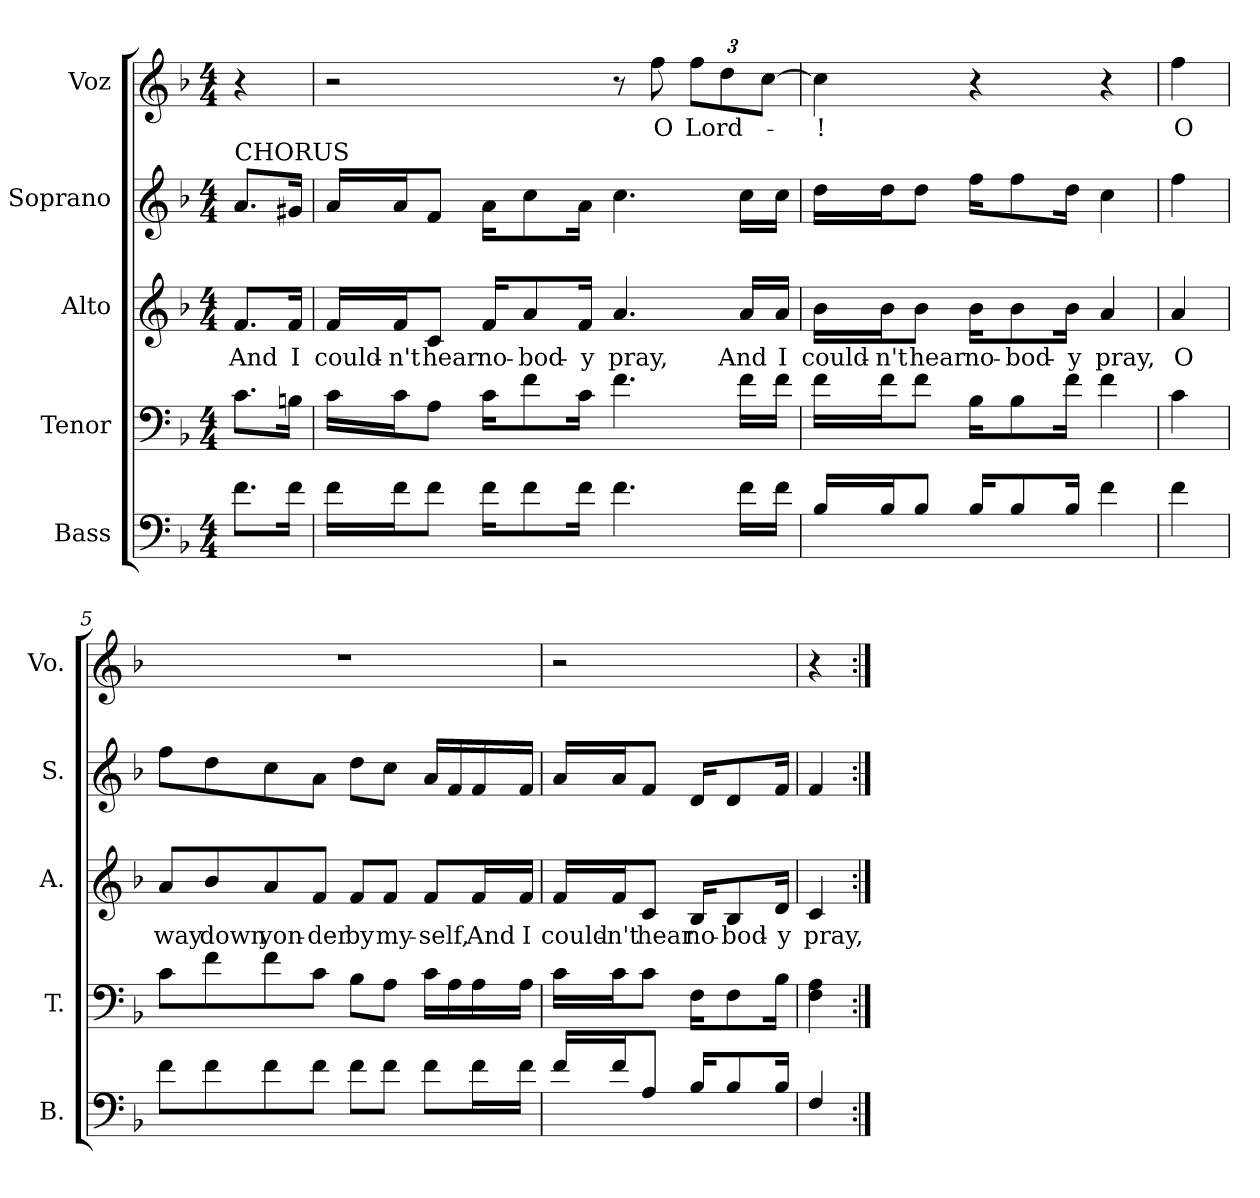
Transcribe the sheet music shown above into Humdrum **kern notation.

**kern	**kern	**kern	**text	**kern	**kern	**text
*part5	*part4	*part3	*part3	*part2	*part1	*part1
*staff5	*staff4	*staff3	*staff3	*staff2	*staff1	*staff1
*I"Bass	*I"Tenor	*I"Alto	*	*I"Soprano	*I"Voz	*
*I'B.	*I'T.	*I'A.	*	*I'S.	*I'Vo.	*
*clefF4	*clefF4	*clefG2	*	*clefG2	*clefG2	*
*ITrd7c12	*	*	*	*	*	*
*k[b-]	*k[b-]	*k[b-]	*	*k[b-]	*k[b-]	*
*M4/4	*M4/4	*M4/4	*	*M4/4	*M4/4	*
*MM80	*MM80	*MM80	*	*MM80	*MM80	*
=1	=1	=1	=1	=1	=1	=1
!	!	!	!	!LO:TX:a:t=CHORUS	!	!
!	!	!	!LO:LY:b	!	!	!
8.F\L	8.c\L	8.f/L	And	8.a/L	4r	.
!	!	!	!LO:LY:b	!	!	!
16F\Jk	16Bn\Jk	16f/Jk	I	16g#X/Jk	.	.
=2	=2	=2	=2	=2	=2	=2
!	!	!	!LO:LY:b	!	!	!
16F\LL	16c\LL	16f/LL	could-	16a/LL	2r	.
!	!	!	!LO:LY:b	!	!	!
16F\J	16c\J	16f/J	-n't	16a/J	.	.
!	!	!	!LO:LY:b	!	!	!
8F\J	8A\J	8c/J	hear	8f/J	.	.
!	!	!	!LO:LY:b	!	!	!
16F\KL	16c\KL	16f/KL	no-	16a\KL	.	.
!	!	!	!LO:LY:b	!	!	!
8F\	8f\	8a/	-bod-	8cc\	.	.
!	!	!	!LO:LY:b	!	!	!
16F\Jk	16c\Jk	16f/Jk	-y	16a\Jk	.	.
!	!	!	!LO:LY:b	!	!	!
4.F\	4.f\	4.a/	pray,	4.cc\	8r	.
!	!	!	!	!	!	!LO:LY:b
.	.	.	.	.	8ff\	O
*	*	*	*	*	*Xbrackettup	*
!	!	!	!	!	!	!LO:LY:b
.	.	.	.	.	12ff\L	Lord-
.	.	.	.	.	12dd\	.
!	!	!	!LO:LY:b	!	!	!
16F\LL	16f\LL	16a/LL	And	16cc\LL	.	.
.	.	.	.	.	[12cc\J	.
!	!	!	!LO:LY:b	!	!	!
16F\JJ	16f\JJ	16a/JJ	I	16cc\JJ	.	.
=3	=3	=3	=3	=3	=3	=3
!	!	!	!LO:LY:b	!	!	!LO:LY:b
16BB-/LL	16f\LL	16b-\LL	could-	16dd\LL	4cc\]	-!
!	!	!	!LO:LY:b	!	!	!
16BB-/J	16f\J	16b-\J	-n't	16dd\J	.	.
!	!	!	!LO:LY:b	!	!	!
8BB-/J	8f\J	8b-\J	hear	8dd\J	.	.
!	!	!	!LO:LY:b	!	!	!
16BB-/KL	16B-\KL	16b-\KL	no-	16ff\KL	4r	.
!	!	!	!LO:LY:b	!	!	!
8BB-/	8B-\	8b-\	-bod-	8ff\	.	.
!	!	!	!LO:LY:b	!	!	!
16BB-/Jk	16f\Jk	16b-\Jk	-y	16dd\Jk	.	.
!	!	!	!LO:LY:b	!	!	!
4F\	4f\	4a/	pray,	4cc\	4r	.
!!LO:LB:g=z
=4	=4	=4	=4	=4	=4	=4
!	!	!	!LO:LY:b	!	!	!LO:LY:b
4F\	4c\	4a/	O	4ff\	4ff\	O
=5	=5	=5	=5	=5	=5	=5
!	!	!	!LO:LY:b	!	!	!
8F\L	8c\L	8a/L	way	8ff\L	1r	.
!	!	!	!LO:LY:b	!	!	!
8F\	8f\	8b-/	down	8dd\	.	.
!	!	!	!LO:LY:b	!	!	!
8F\	8f\	8a/	yon-	8cc\	.	.
!	!	!	!LO:LY:b	!	!	!
8F\J	8c\J	8f/J	-der	8a\J	.	.
!	!	!	!LO:LY:b	!	!	!
8F\L	8B-\L	8f/L	by	8dd\L	.	.
!	!	!	!LO:LY:b	!	!	!
8F\J	8A\J	8f/J	my-	8cc\J	.	.
!	!	!	!LO:LY:b	!	!	!
8F\L	16c\LL	8f/L	-self,	16a/LL	.	.
.	16A\	.	.	16f/	.	.
!	!	!	!LO:LY:b	!	!	!
16F\L	16A\	16f/L	And	16f/	.	.
!	!	!	!LO:LY:b	!	!	!
16F\JJ	16A\JJ	16f/JJ	I	16f/JJ	.	.
=6	=6	=6	=6	=6	=6	=6
!	!	!	!LO:LY:b	!	!	!
16F/LL	16c\LL	16f/LL	could-	16a/LL	2r	.
!	!	!	!LO:LY:b	!	!	!
16F/J	16c\J	16f/J	-n't	16a/J	.	.
!	!	!	!LO:LY:b	!	!	!
8AA/J	8c\J	8c/J	hear	8f/J	.	.
!	!	!	!LO:LY:b	!	!	!
16BB-/KL	16F\KL	16B-/KL	no-	16d/KL	.	.
!	!	!	!LO:LY:b	!	!	!
8BB-/	8F\	8B-/	-bod-	8d/	.	.
!	!	!	!LO:LY:b	!	!	!
16BB-/Jk	16B-\Jk	16d/Jk	-y	16f/Jk	.	.
=7	=7	=7	=7	=7	=7	=7
!	!	!	!LO:LY:b	!	!	!
4FF/	4F\ 4A\	4c/	pray,	4f/	4r	.
=:|!	=:|!	=:|!	=:|!	=:|!	=:|!	=:|!
*-	*-	*-	*-	*-	*-	*-
